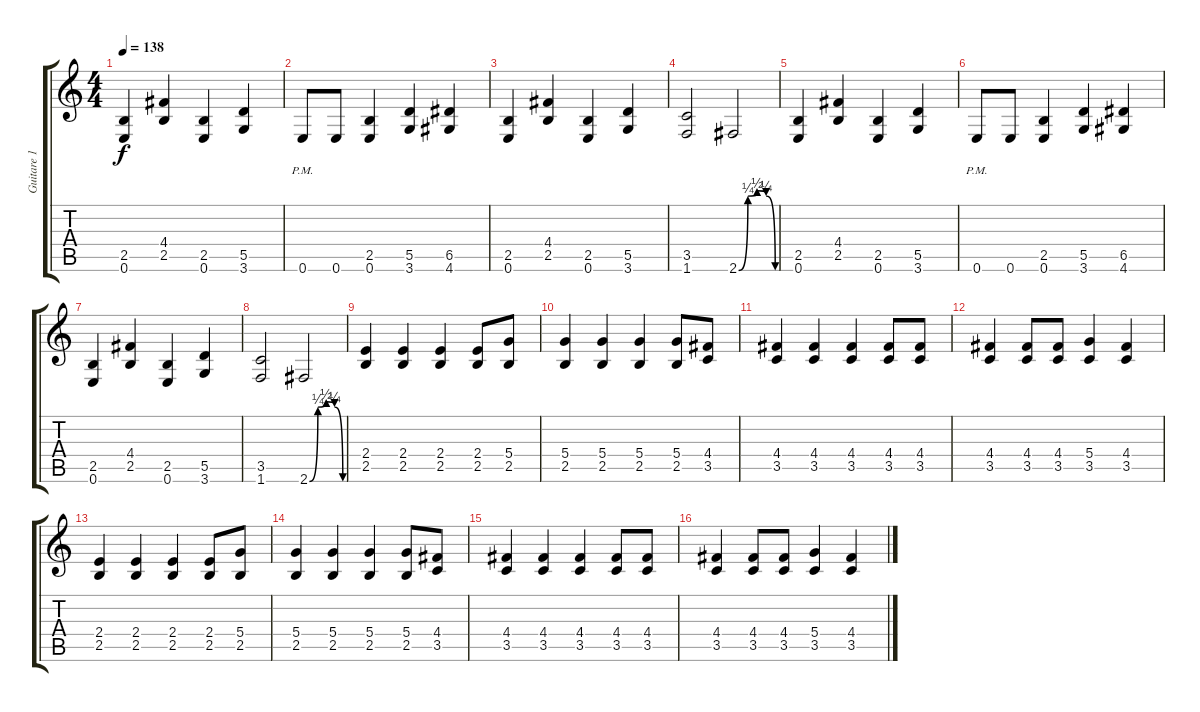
\track ("Guitare 1" "Guitare 1") {instrument distortionguitar}
\staff {score tabs}
\tuning (E4 B3 G3 D3 A2 E2) {hide}
\ts (4 4)
\tempo 138
\clef g2
\ks c
(2.5 0.6).4{dy f} (4.4 2.5).4 (2.5 0.6).4 (5.5 3.6).4 |
0.6{pm}.8 0.6.8 (2.5 0.6).4 (5.5 3.6).4 (6.5 4.6).4 |
(2.5 0.6).4 (4.4 2.5).4 (2.5 0.6).4 (5.5 3.6).4 |
(3.5 1.6).2 2.6{be (custom 0 0 15 1 30 2 45 1 60 0)}.2 |
(2.5 0.6).4 (4.4 2.5).4 (2.5 0.6).4 (5.5 3.6).4 |
0.6{pm}.8 0.6.8 (2.5 0.6).4 (5.5 3.6).4 (6.5 4.6).4 |
(2.5 0.6).4 (4.4 2.5).4 (2.5 0.6).4 (5.5 3.6).4 |
(3.5 1.6).2 2.6{be (custom 0 0 15 1 30 2 45 1 60 0)}.2 |
(2.4 2.5).4 (2.4 2.5).4 (2.4 2.5).4 (2.4 2.5).8 (5.4 2.5).8 |
(5.4 2.5).4 (5.4 2.5).4 (5.4 2.5).4 (5.4 2.5).8 (4.4 3.5).8 |
(4.4 3.5).4 (4.4 3.5).4 (4.4 3.5).4 (4.4 3.5).8 (4.4 3.5).8 |
(4.4 3.5).4 (4.4 3.5).8 (4.4 3.5).8 (5.4 3.5).4 (4.4 3.5).4 |
(2.4 2.5).4 (2.4 2.5).4 (2.4 2.5).4 (2.4 2.5).8 (5.4 2.5).8 |
(5.4 2.5).4 (5.4 2.5).4 (5.4 2.5).4 (5.4 2.5).8 (4.4 3.5).8 |
(4.4 3.5).4 (4.4 3.5).4 (4.4 3.5).4 (4.4 3.5).8 (4.4 3.5).8 |
(4.4 3.5).4 (4.4 3.5).8 (4.4 3.5).8 (5.4 3.5).4 (4.4 3.5).4
